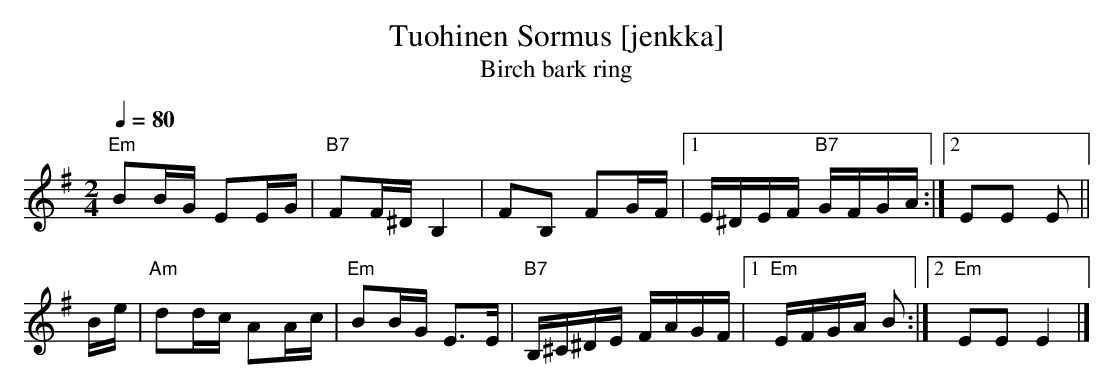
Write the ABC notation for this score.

X:1
T:Tuohinen Sormus [jenkka]
T:Birch bark ring
M:2/4
L:1/16
Q:1/4=80
K:EMin
   "Em"B2BG E2EG|"B7"F2F^D B,4|    F2B,2   F2GF|[1     E^DEF "B7"GFGA:|\
                                                [2     E2E2      E2  ||
Be|"Am"d2dc A2Ac|"Em"B2BG  E3E|"B7"B,^C^DE FAGF|[1 "Em"EFGA      B2  :|\
                                                [2 "Em"E2E2      E4  |]
